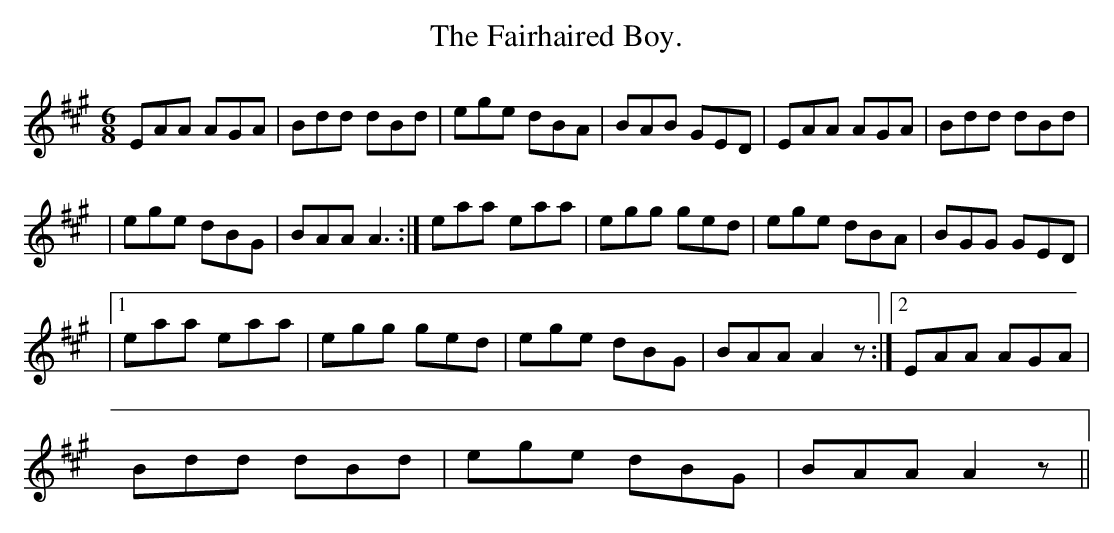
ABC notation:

X:1
T: The Fairhaired Boy.
M: 6/8
L: 1/8
K: A
EAA AGA | Bdd dBd | ege dBA | BAB GED | EAA AGA | Bdd dBd |
| ege dBG | BAA A3 :| eaa eaa | egg ged | ege dBA | BGG GED |
|1 eaa eaa | egg ged | ege dBG | BAA A2 z :|2 EAA AGA |
Bdd dBd | ege dBG | BAA A2 z ||
